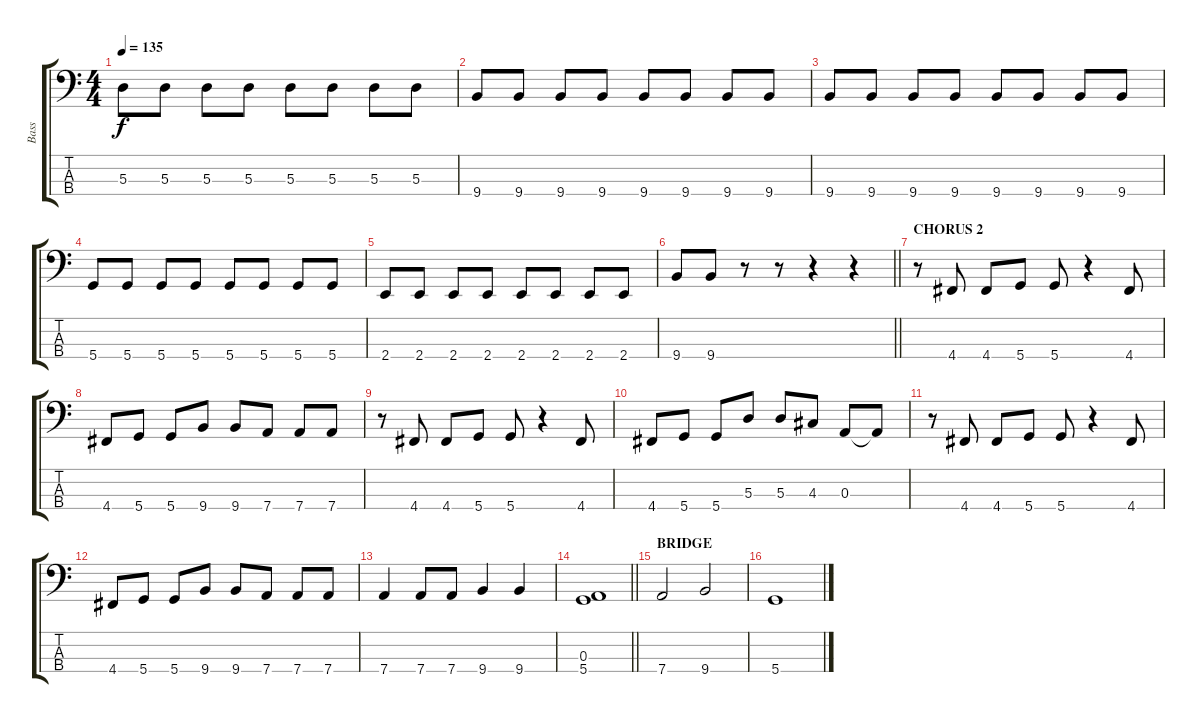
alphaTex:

\track ("Bass" "Bass") {instrument electricbasspick}
\staff {score tabs}
\tuning (G2 D2 A1 D1) {hide}
\ts (4 4)
\tempo 135
\clef f4
\ks c
5.3.8{dy f} 5.3.8 5.3.8 5.3.8 5.3.8 5.3.8 5.3.8 5.3.8 |
9.4.8 9.4.8 9.4.8 9.4.8 9.4.8 9.4.8 9.4.8 9.4.8 |
9.4.8 9.4.8 9.4.8 9.4.8 9.4.8 9.4.8 9.4.8 9.4.8 |
5.4.8 5.4.8 5.4.8 5.4.8 5.4.8 5.4.8 5.4.8 5.4.8 |
2.4.8 2.4.8 2.4.8 2.4.8 2.4.8 2.4.8 2.4.8 2.4.8 |
\barLineRight lightlight
9.4.8 9.4.8 r.8 r.8 r.4 r.4 |
\section ("" "CHORUS 2")
r.8 4.4.8 4.4.8 5.4.8 5.4.8 r.4 4.4.8 |
4.4.8 5.4.8 5.4.8 9.4.8 9.4.8 7.4.8 7.4.8 7.4.8 |
r.8 4.4.8 4.4.8 5.4.8 5.4.8 r.4 4.4.8 |
4.4.8 5.4.8 5.4.8 5.3.8 5.3.8 4.3.8 0.3.8 0.3{t}.8 |
r.8 4.4.8 4.4.8 5.4.8 5.4.8 r.4 4.4.8 |
4.4.8 5.4.8 5.4.8 9.4.8 9.4.8 7.4.8 7.4.8 7.4.8 |
7.4.4 7.4.8 7.4.8 9.4.4 9.4.4 |
\barLineRight lightlight
(0.3 5.4).1 |
\section ("" "BRIDGE")
7.4.2 9.4.2 |
5.4.1
